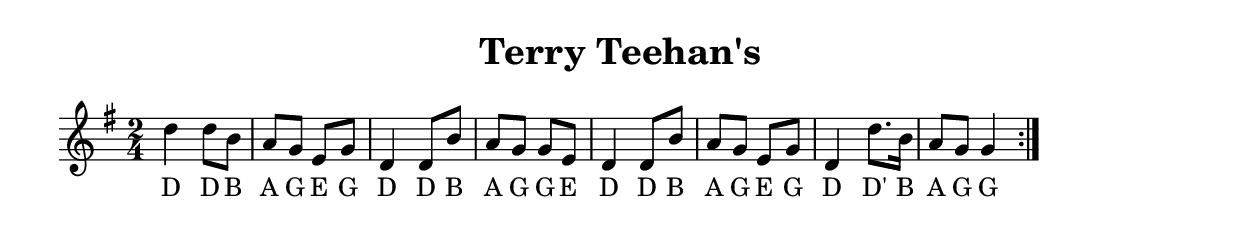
\version "2.24.1"

\book {
  \paper {
    print-all-headers = ##t
    indent = 0
  }

  \header {
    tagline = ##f
  }

  \score {
    \header {
      title = "Terry Teehan's"
    }
    <<
      \relative c'' {
        \key g \major
        \time 2/4
        \repeat volta 2 {
          d4 d8 b8 a8 g8 e8 g8 d4 d8 b'8 a8 g8 g8 e8 d4 d8 b'8 a8 g8 e8 g8 d4 d'8. b16 a8 g8 g4
        }
      }
      \addlyrics {
        D D B A G E G D D B A G G E D D B A G E G D D' B A G G
      }
    >>
  }
}

